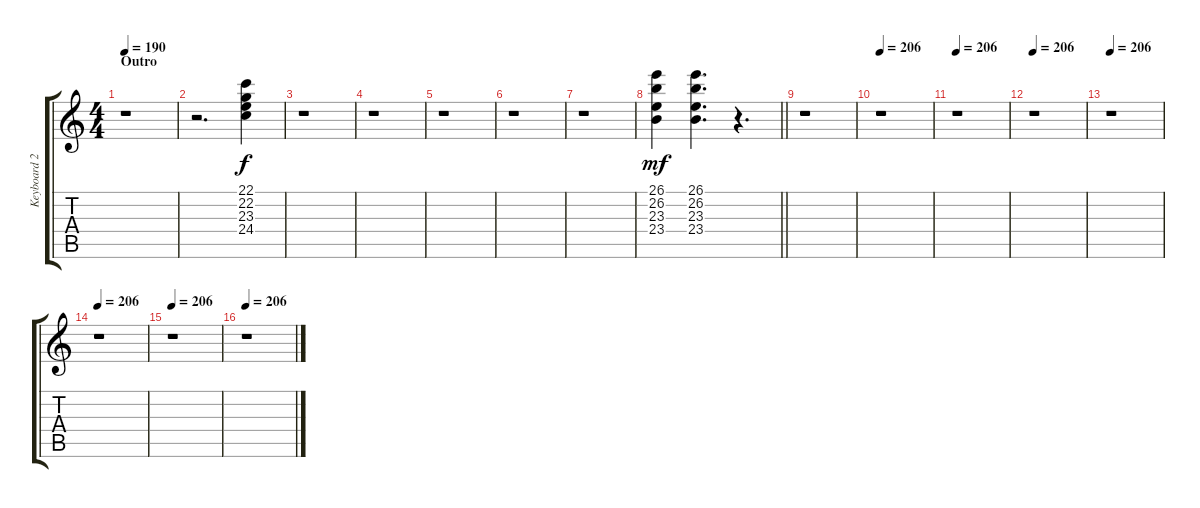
\track ("Keyboard 2" "Keyboard 2") {instrument stringensemble1}
\staff {score tabs}
\tuning (D4 A3 F3 C3 G2 D2) {hide}
\ts (4 4)
\section ("" "Outro")
\tempo 190
\clef g2
\ks c
r.1{dy f} |
r.2{d} (22.1 22.2 23.3 24.4).4 |
r.1 |
r.1 |
r.1 |
r.1 |
r.1 |
\barLineRight lightlight
(26.1 26.2 23.3 23.4).4{dy mf} (26.1 26.2 23.3 23.4).4{d} r.4{d} |
r.1 |
\tempo 206
r.1 |
\tempo 206
r.1 |
\tempo 206
r.1 |
\tempo 206
r.1 |
\tempo 206
r.1 |
\tempo 206
r.1 |
\tempo 206
r.1
